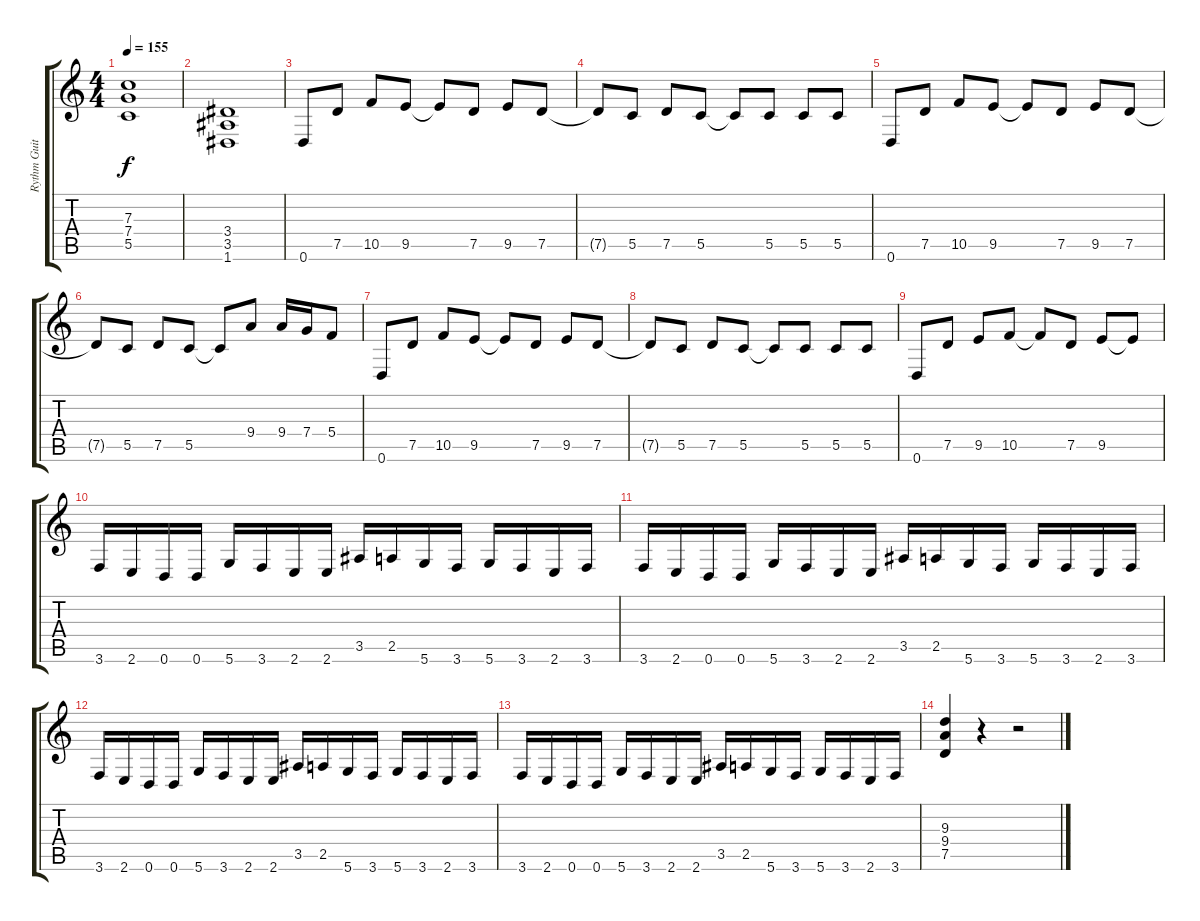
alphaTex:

\track ("Rythm Guitar (Mille Petrozza)" "Rythm Guit") {instrument distortionguitar}
\staff {score tabs}
\tuning (D4 A3 F3 C3 G2 D2) {hide}
\ts (4 4)
\tempo 155
\clef g2
\ks c
(7.3 7.4 5.5).1{dy f} |
(3.4 3.5 1.6).1 |
0.6.8 7.5.8 10.5.8 9.5.8 9.5{t}.8 7.5.8 9.5.8 7.5.8 |
7.5{t}.8 5.5.8 7.5.8 5.5.8 5.5{t}.8 5.5.8 5.5.8 5.5.8 |
0.6.8 7.5.8 10.5.8 9.5.8 9.5{t}.8 7.5.8 9.5.8 7.5.8 |
7.5{t}.8 5.5.8 7.5.8 5.5.8 5.5{t}.8 9.4.8 9.4.16 7.4.16 5.4.8 |
0.6.8 7.5.8 10.5.8 9.5.8 9.5{t}.8 7.5.8 9.5.8 7.5.8 |
7.5{t}.8 5.5.8 7.5.8 5.5.8 5.5{t}.8 5.5.8 5.5.8 5.5.8 |
0.6.8 7.5.8 9.5.8 10.5.8 10.5{t}.8 7.5.8 9.5.8 9.5{t}.8 |
3.6.16 2.6.16 0.6.16 0.6.16 5.6.16 3.6.16 2.6.16 2.6.16 3.5.16 2.5.16 5.6.16 3.6.16 5.6.16 3.6.16 2.6.16 3.6.16 |
3.6.16 2.6.16 0.6.16 0.6.16 5.6.16 3.6.16 2.6.16 2.6.16 3.5.16 2.5.16 5.6.16 3.6.16 5.6.16 3.6.16 2.6.16 3.6.16 |
3.6.16 2.6.16 0.6.16 0.6.16 5.6.16 3.6.16 2.6.16 2.6.16 3.5.16 2.5.16 5.6.16 3.6.16 5.6.16 3.6.16 2.6.16 3.6.16 |
3.6.16 2.6.16 0.6.16 0.6.16 5.6.16 3.6.16 2.6.16 2.6.16 3.5.16 2.5.16 5.6.16 3.6.16 5.6.16 3.6.16 2.6.16 3.6.16 |
(9.3 9.4 7.5).4 r.4 r.2
